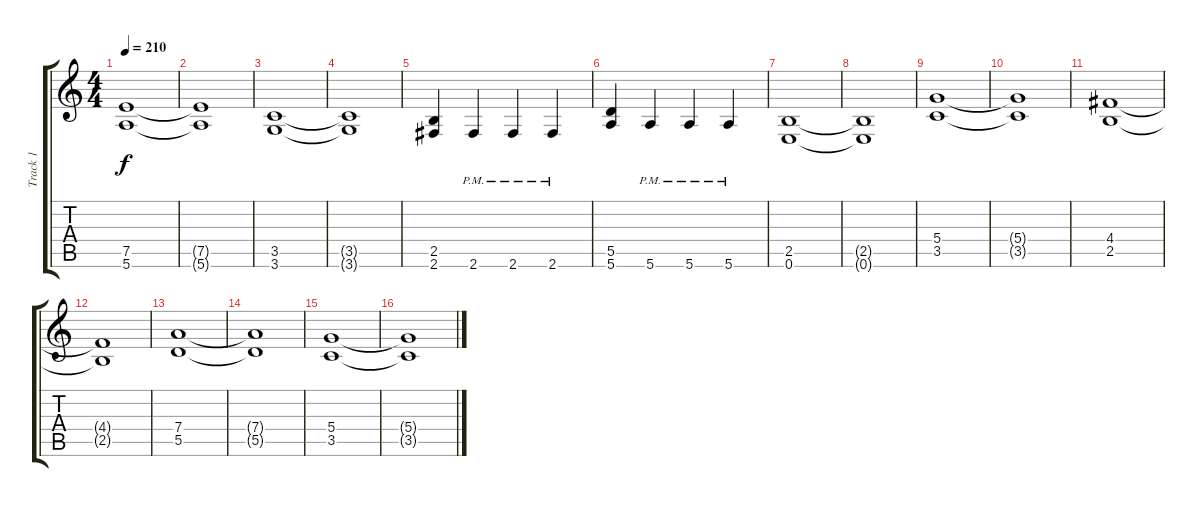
\track ("Track 1" "Track 1") {instrument overdrivenguitar}
\staff {score tabs}
\tuning (E4 B3 G3 D3 A2 E2) {hide}
\ts (4 4)
\tempo 210
\clef g2
\ks c
(7.5 5.6).1{dy f} |
(7.5{t} 5.6{t}).1 |
(3.5 3.6).1 |
(3.5{t} 3.6{t}).1 |
(2.5 2.6).4 2.6{pm}.4 2.6{pm}.4 2.6{pm}.4 |
(5.5 5.6).4 5.6{pm}.4 5.6{pm}.4 5.6{pm}.4 |
(2.5 0.6).1 |
(2.5{t} 0.6{t}).1 |
(5.4 3.5).1 |
(5.4{t} 3.5{t}).1 |
(4.4 2.5).1 |
(4.4{t} 2.5{t}).1 |
(7.4 5.5).1 |
(7.4{t} 5.5{t}).1 |
(5.4 3.5).1 |
(5.4{t} 3.5{t}).1
